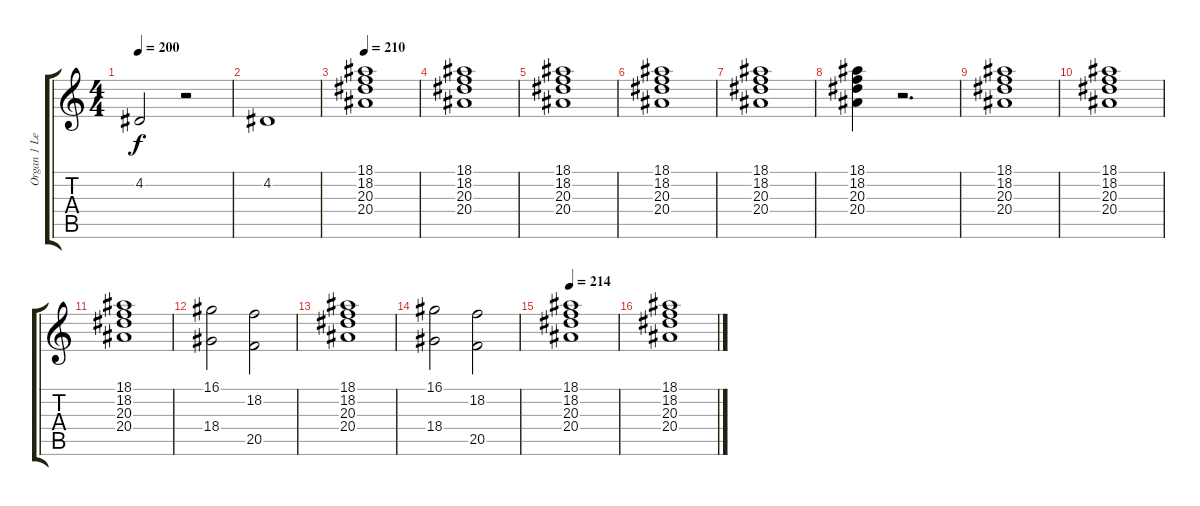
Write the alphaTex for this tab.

\track ("Organ 1 Left (Emerson)" "Organ 1 Le") {instrument rockorgan}
\staff {score tabs}
\tuning (E4 B3 G3 D3 A2 E2) {hide}
\ts (4 4)
\tempo 200
\clef g2
\ks c
4.2.2{dy f} r.2 |
4.2.1 |
\tempo 210
(18.1 18.2 20.3 20.4).1 |
(18.1 18.2 20.3 20.4).1 |
(18.1 18.2 20.3 20.4).1 |
(18.1 18.2 20.3 20.4).1 |
(18.1 18.2 20.3 20.4).1 |
(18.1 18.2 20.3 20.4).4 r.2{d} |
(18.1 18.2 20.3 20.4).1 |
(18.1 18.2 20.3 20.4).1 |
(18.1 18.2 20.3 20.4).1 |
(16.1 18.4).2 (18.2 20.5).2 |
(18.1 18.2 20.3 20.4).1 |
(16.1 18.4).2 (18.2 20.5).2 |
\tempo 214
(18.1 18.2 20.3 20.4).1 |
(18.1 18.2 20.3 20.4).1
